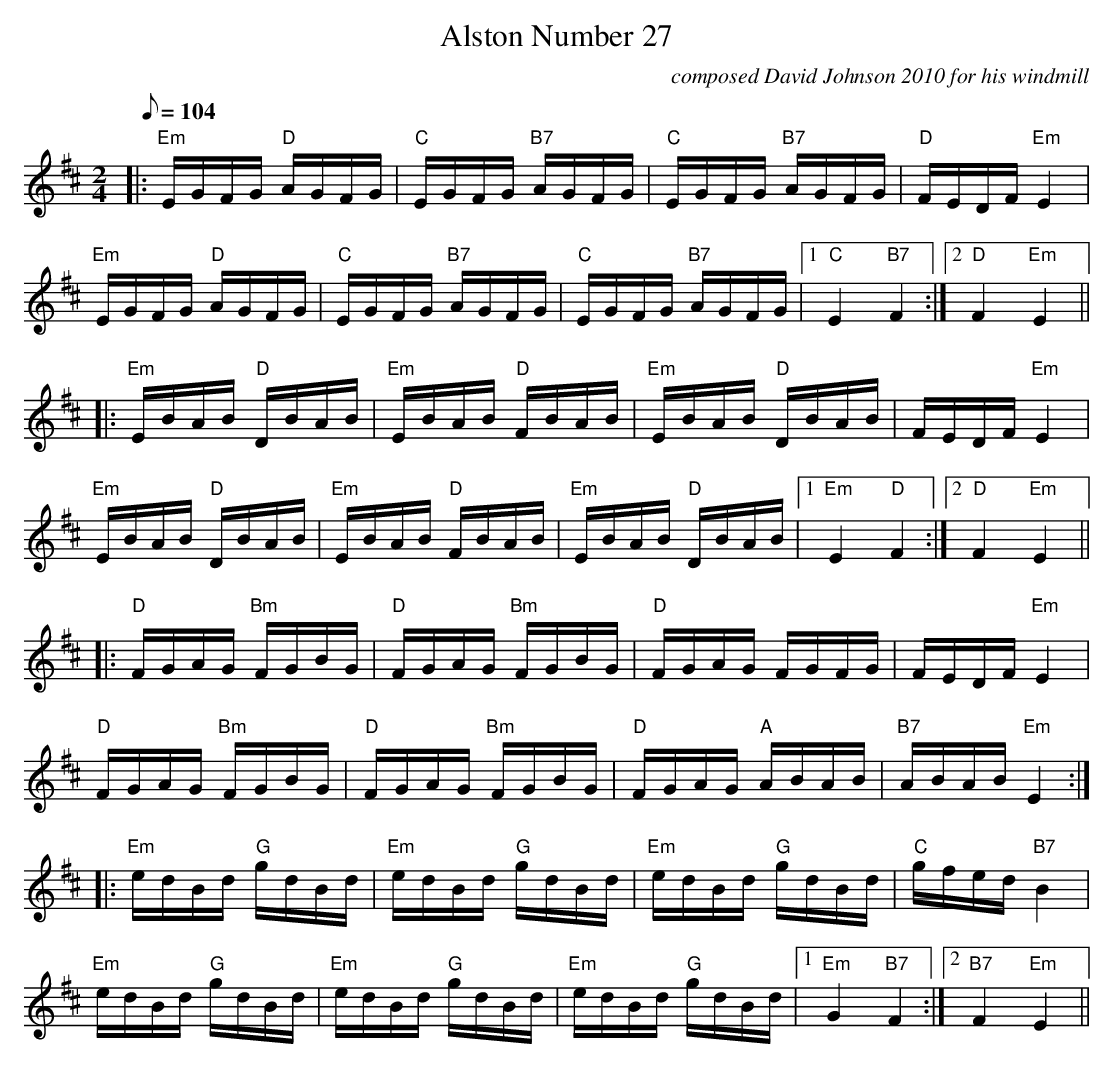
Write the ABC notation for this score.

X:1
T:Alston Number 27
C:composed David Johnson 2010 for his windmill
M:2/4
L:1/8
Q:104
K:D
|:"Em"E/G/F/G/ "D"A/G/F/G/|"C"E/G/F/G/ "B7"A/G/F/G/|"C"E/G/F/G/ "B7"A/G/F/G/|"D"F/E/D/F/ "Em"E2|
"Em"E/G/F/G/ "D"A/G/F/G/|"C"E/G/F/G/ "B7"A/G/F/G/|"C"E/G/F/G/ "B7"A/G/F/G/|1"C"E2 "B7"F2:|2"D"F2"Em"E2||
|:"Em"E/B/A/B/ "D"D/B/A/B/|"Em"E/B/A/B/ "D"F/B/A/B/|"Em"E/B/A/B/ "D"D/B/A/B/|F/E/D/F/ "Em"E2|
"Em"E/B/A/B/ "D"D/B/A/B/|"Em"E/B/A/B/ "D"F/B/A/B/|"Em"E/B/A/B/ "D"D/B/A/B/|1"Em"E2 "D"F2:|2"D"F2"Em"E2||
|:"D"F/G/A/G/ "Bm"F/G/B/G/|"D"F/G/A/G/ "Bm"F/G/B/G/|"D"F/G/A/G/ F/G/F/G/|F/E/D/F/ "Em"E2|
"D"F/G/A/G/ "Bm"F/G/B/G/|"D"F/G/A/G/ "Bm"F/G/B/G/|"D"F/G/A/G/ "A"A/B/A/B/|"B7"A/B/A/B/ "Em"E2:|
|:"Em"e/d/B/d/ "G"g/d/B/d/|"Em"e/d/B/d/ "G"g/d/B/d/|"Em"e/d/B/d/ "G"g/d/B/d/|"C"g/f/e/d/ "B7"B2|
"Em"e/d/B/d/ "G"g/d/B/d/|"Em"e/d/B/d/ "G"g/d/B/d/|"Em"e/d/B/d/ "G"g/d/B/d/|1"Em"G2 "B7"F2:|2"B7"F2"Em"E2||
